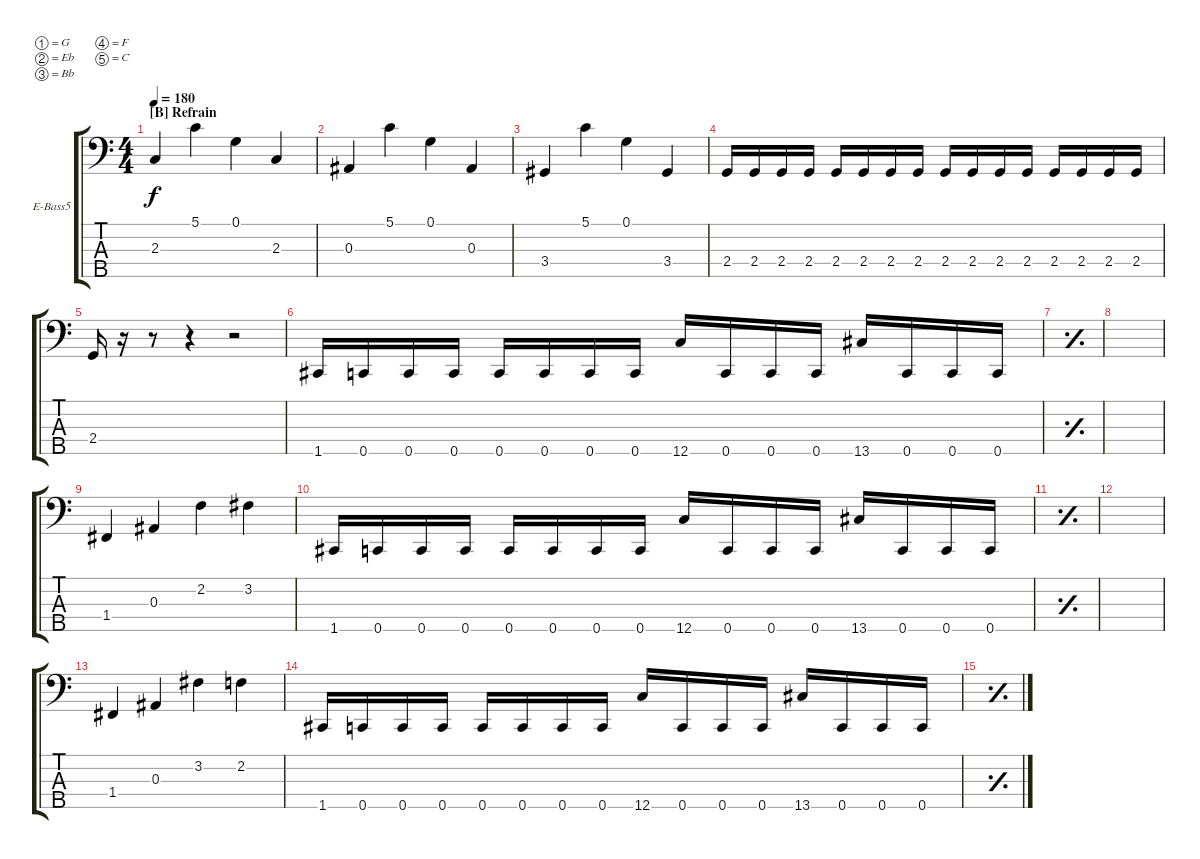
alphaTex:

\defaultSystemsLayout 4
\bracketExtendMode groupsimilarinstruments
\firstSystemTrackNameOrientation horizontal
\otherSystemsTrackNameOrientation horizontal
\track ("Electric Bass" "E-Bass5") {instrument electricbassfinger}
\staff {score tabs}
\tuning (G2 Eb2 Bb1 F1 C1)
\ts (4 4)
\section ("B" "Refrain")
\tempo 180
\clef f4
\ks c
2.3.4{dy f} 5.1.4 0.1.4 2.3.4 |
0.3.4 5.1.4 0.1.4 0.3.4 |
3.4.4 5.1.4 0.1.4 3.4.4 |
2.4.16 2.4.16 2.4.16 2.4.16 2.4.16 2.4.16 2.4.16 2.4.16 2.4.16 2.4.16 2.4.16 2.4.16 2.4.16 2.4.16 2.4.16 2.4.16 |
2.4.16 r.16 r.8 r.4 r.2 |
1.5.16 0.5.16 0.5.16 0.5.16 0.5.16 0.5.16 0.5.16 0.5.16 12.5.16 0.5.16 0.5.16 0.5.16 13.5.16 0.5.16 0.5.16 0.5.16 |
\simile simple
|
|
\simile none
1.4.4 0.3.4 2.2.4 3.2.4 |
1.5.16 0.5.16 0.5.16 0.5.16 0.5.16 0.5.16 0.5.16 0.5.16 12.5.16 0.5.16 0.5.16 0.5.16 13.5.16 0.5.16 0.5.16 0.5.16 |
\simile simple
|
|
\simile none
1.4.4 0.3.4 3.2.4 2.2.4 |
1.5.16 0.5.16 0.5.16 0.5.16 0.5.16 0.5.16 0.5.16 0.5.16 12.5.16 0.5.16 0.5.16 0.5.16 13.5.16 0.5.16 0.5.16 0.5.16 |
\simile simple
